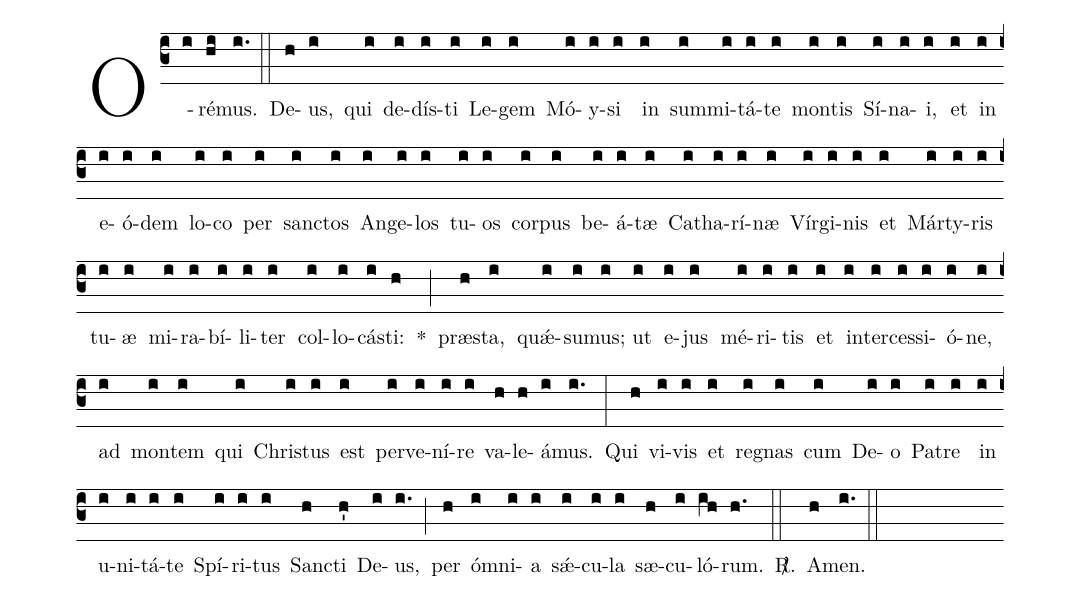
%%
(c3)
O(i)ré(hi)mus.(i.) (::)

De(h)us,(i) qui(i) de(i)dís(i)ti(i) Le(i)gem(i) Mó(i)y(i)si(i) in(i) sum(i)mi(i)tá(i)te(i) mon(i)tis(i) Sí(i)na(i)i,(i) et(i) in(i) e(i)ó(i)dem(i) lo(i)co(i) per(i) sanc(i)tos(i) An(i)ge(i)los(i) tu(i)os(i) cor(i)pus(i) be(i)á(i)tæ(i) Ca(i)tha(i)rí(i)næ(i) Vír(i)gi(i)nis(i) et(i) Már(i)ty(i)ris(i) tu(i)æ(i) mi(i)ra(i)bí(i)li(i)ter(i) col(i)lo(i)cás(i)ti:(h) *(;)
præ(h)sta,(i) quǽ(i)su(i)mus(i); ut(i) e(i)jus(i) mé(i)ri(i)tis(i) et(i) in(i)ter(i)ces(i)si(i)ó(i)ne,(i) ad(i) mon(i)tem(i) qui(i) Chris(i)tus(i) est(i) per(i)ve(i)ní(i)re(i) va(h)le(h)á(i)mus.(i.) (:)

Qui(h) vi(i)vis(i) et(i) re(i)gnas(i) cum(i) De(i)o(i) Pa(i)tre(i) in(i) u(i)ni(i)tá(i)te(i) Spí(i)ri(i)tus(i) San(h)cti(h') De(i)us,(i.) (;)
per(h) óm(i)ni(i)a(i) sǽ(i)cu(i)la(i) sæ(h)cu(i)ló(ih)rum.(h.) <sp>R/</sp>.(::)
A(h)men.(i.) (::)
